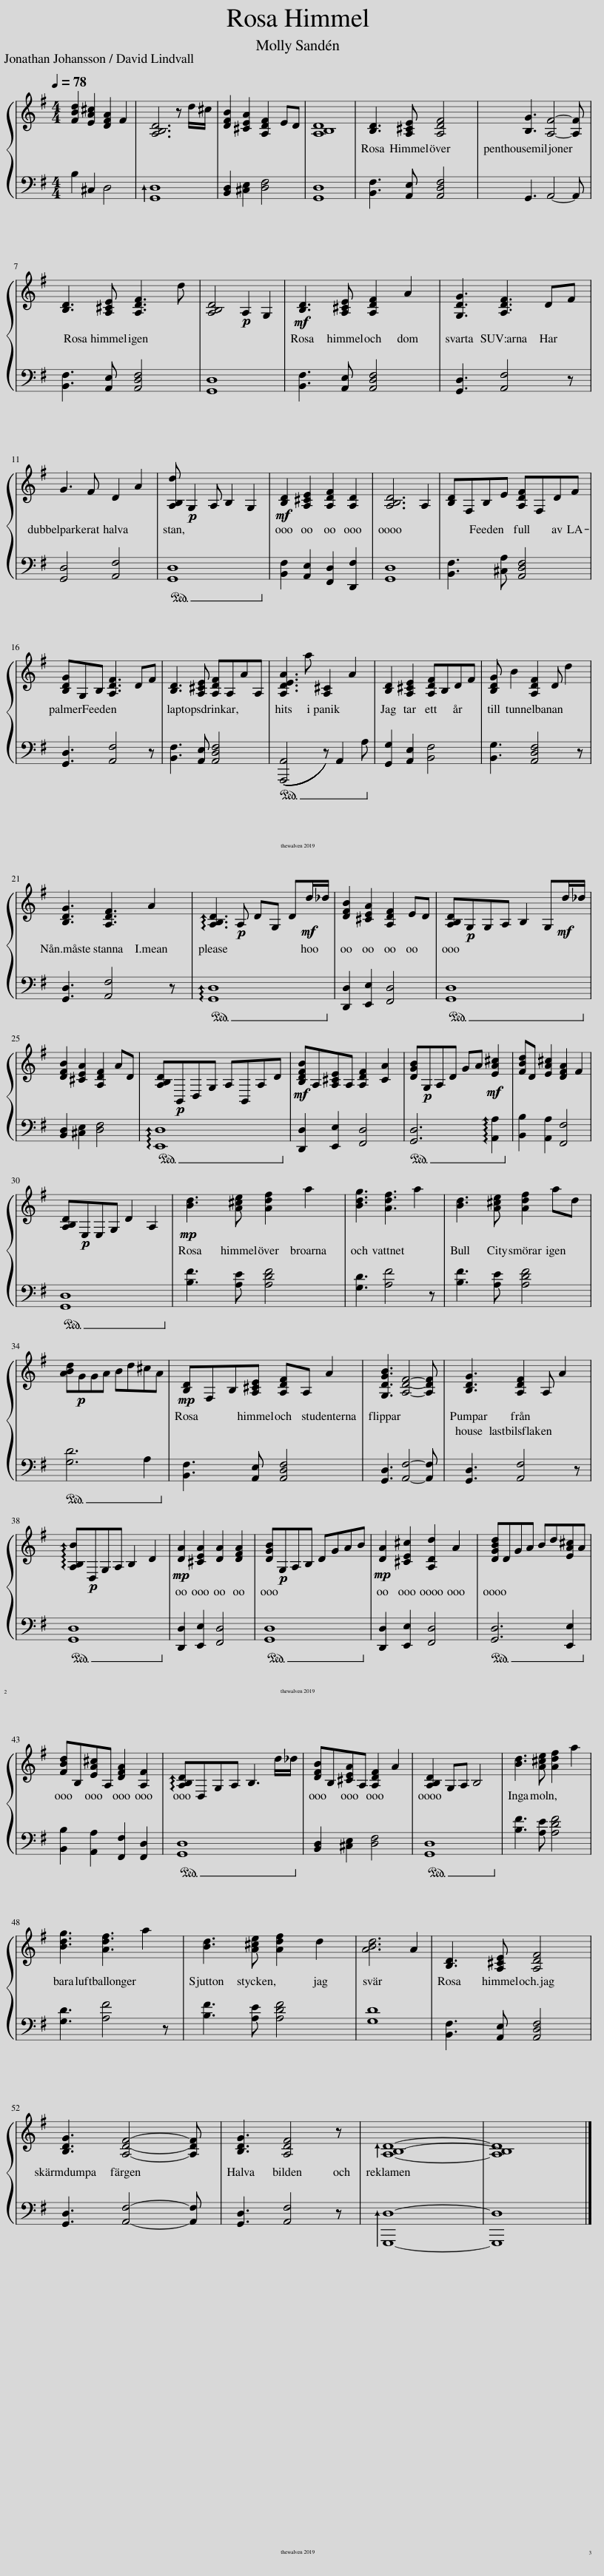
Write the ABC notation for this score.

X:1
%%score { 1 | 2 }
L:1/8
Q:1/4=78
M:4/4
I:linebreak $
K:G
V:1 treble
V:2 bass
V:1
 [FBd]2 [EA^c]2 [DFA]2 F2 | [A,B,D]6 z d/^c/ | [DFB]2 [^CEA]2 [A,DF]2 ED | [A,B,D]8 | [B,D]3 [A,^CE] [A,DF]4 | %5
 [B,G]3 [A,F]4- [A,F] |$ [B,D]3 [A,^CE] [A,DF]3 d | [A,B,D]4!p! A,2 G,2 |!mf! [B,D]3 [A,^CE] [A,DF]2 A2 | [G,DG]3 [A,DF]3 DF |$ %10
 G3 F D2 A2 | [A,B,d]!p! G,2 A, B,2 G,2 |!mf! [B,D]2 [A,^CE]2 [A,DF]2 [A,D]2 | [A,B,D]6 A,2 | [B,D]F,B,E [A,DF]F,DF |$ %15
 [B,DG]G,B, [A,DF]3 DF | [B,D]3 [A,^CE] [A,DF]A,AA, | [A,DEA]3 a [A,^C]2 A2 | [B,D]2 [A,^CE]2 [A,DF]B,DF | [B,DG] B2 [A,DF]2 D d2 |$ %20
 [B,DG]3 [A,DF]3 A2 | !arpeggio![A,B,D]3!p! A, DG, D!mf!d/_d/ | [DFB]2 [^CEA]2 [A,DF]2 ED | [A,B,D]!p!G,G,A, B,2 G,!mf!d/_d/ |$ [DFB]2 [^CEA]2 [A,DF]2 AD | %25
 [A,B,D]!p!B,,D,G, A,B,,A,D |!mf! [B,DFB]A,[A,^CE]A, [A,DF]2 [CA]2 | [DGB]!p!G,A,D GA!mf! [EA^c]2 | [FBd]D [EA^c]2 [DFA]2 F2 |$ [A,B,D]!p!E,E,G, D2 A,2 | %30
!mp! [Bd]3 [A^ce] [Adf]2 a2 | [Bdg]3 [Adf]3 a2 | [Bd]3 [A^ce] [Adf]2 ad |$ [ABd]!p!GGA Bd^cA |!mp! [B,D]F,B,[A,^CE] [A,DF]A, A2 | %35
 [G,DGB]3 [A,DF]4- [A,DF] | [B,DG]3 [A,DF]2 A, A2 |$ !arpeggio![A,B,B]!p!D,G,A, B,2 D2 |!mp! [DA]2 [^CEA]2 [DA]2 [DFA]2 | [DGB]!p!G,A,B, DGAB | %40
!mp! [DA]2 [^CE^c]2 [A,Dd]2 A2 | [DGBd]DGA Bd[EA^c]A |$ [FBd]B,[EA^c]A, [DFA]2 [A,F]2 | !arpeggio![A,B,D]D,G,A, B,3 d/_d/ | [DFB]B,[^CEA]A, [A,DF]2 A2 | %45
 [A,B,D]2 G,A, B,4 | [Bd]3 [A^ce] [Adf]2 a2 |$ [Bdg]3 [Adf]3 a2 | [Bd]3 [A^ce] [Adf]2 d2 | [ABd]6 A2 | %50
 [B,D]3 [A,^CE] [A,DF]4 |$ [B,DG]3 [A,DF]4- [A,DF] | [B,DG]3 [A,DF]4 z | !arpeggio![A,B,D]8- | [A,B,D]8 |] %55
V:2
 B,2 ^C,2 D,4 | !arpeggio![G,,D,]8 | [B,,D,]2 [^C,E,]2 [D,F,]4 | [G,,D,]8 | [B,,F,]3 [A,,E,] [A,,D,F,]4 | %5
 G,,3 A,,4- A,, |$ [B,,F,]3 [A,,E,] [A,,D,F,]4 | [G,,D,]8 | [B,,F,]3 [A,,E,] [A,,D,F,]4 | [G,,D,]3 [A,,F,]4 z |$ %10
 [G,,D,]4 [A,,F,]4 |!ped! [G,,D,]8!ped-up! | [B,,F,]2 [A,,E,]2 [F,,D,]2 [D,,F,]2 | [G,,D,]8 | [B,,F,]3 [^C,A,] [A,,D,F,]4 |$ %15
 [G,,D,]3 [A,,F,]4 z | [B,,F,]3 [A,,E,] [A,,D,F,]4 |!ped! ((((([A,,,A,,]4 z))))) A,,2 A,!ped-up! | [G,,G,]2 [A,,E,]2 [B,,F,]4 | [B,,G,]3 [A,,D,F,]4 z |$ %20
 [G,,D,]3 [A,,F,]4 z |!ped! !arpeggio![G,,D,]8!ped-up! | [D,,D,]2 [E,,E,]2 [F,,D,]4 |!ped! [G,,D,]8!ped-up! |$ [B,,D,]2 [^C,E,]2 [D,F,]4 | %25
!ped! !arpeggio![E,,D,]8!ped-up! | [D,,D,]2 [E,,E,]2 [F,,D,]4 |!ped! [G,,D,]6 !arpeggio![A,,A,]2!ped-up! | [B,,B,]2 [A,,A,]2 [F,,F,]4 |$!ped! [G,,D,]8!ped-up! | %30
 [B,F]3 [A,E] [A,DF]4 | [G,D]3 [A,F]4 z | [B,F]3 [A,E] [A,DF]4 |$!ped! [G,D]6 A,2!ped-up! | [B,,F,]3 [A,,E,] [A,,D,F,]4 | %35
 [G,,D,]3 [A,,F,]4- [A,,F,] | [G,,D,]3 [A,,F,]4 z |$!ped! [G,,D,]8!ped-up! | [D,,D,]2 [E,,E,]2 [F,,D,]4 |!ped! [G,,D,]8!ped-up! | %40
 [D,,D,]2 [E,,E,]2 [F,,D,]4 |!ped! [G,,D,]6 [E,,E,]2!ped-up! |$ [B,,B,]2 [A,,A,]2 [F,,F,]2 [F,,D,]2 |!ped! [G,,D,]8!ped-up! | [B,,D,]2 [^C,E,]2 [D,F,]4 | %45
!ped! [G,,D,]8!ped-up! | [B,F]3 [A,E] [A,DF]4 |$ [G,D]3 [A,F]4 z | [B,F]3 [A,E] [A,DF]4 | [G,D]8 | %50
 [B,,F,]3 [A,,E,] [A,,D,F,]4 |$ [G,,D,]3 [A,,F,]4- [A,,F,] | [G,,D,]3 [A,,F,]4 z | !arpeggio![G,,,D,]8- | [G,,,D,]8 |] %55
